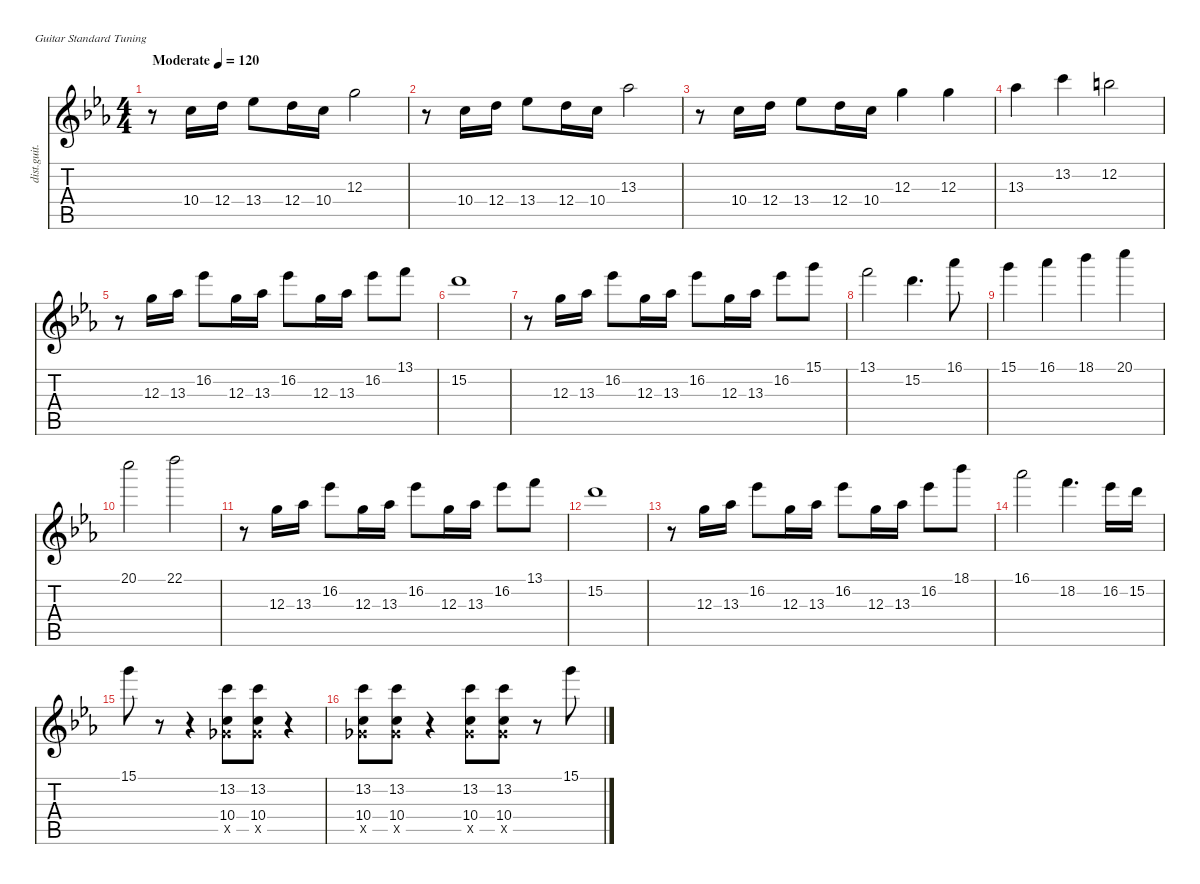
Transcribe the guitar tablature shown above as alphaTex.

\defaultSystemsLayout 4
\hideDynamics
\bracketExtendMode nobrackets
\otherSystemsTrackNameOrientation horizontal
\track ("Lead" "dist.guit.") {mute instrument distortionguitar}
\staff {score tabs}
\tuning (E4 B3 G3 D3 A2 E2)
\ts (4 4)
\beaming (8 2 2 2 2)
\tempo (120 "Moderate")
\clef g2
\ks eb
r.8{dy f instrument brasssection beam Down} 10.4{acc forcenatural}.16{beam Down} 12.4{acc forcenatural}.16{beam Down} 13.4{acc b}.8{beam Down} 12.4{acc forcenatural}.16{beam Down} 10.4{acc forcenatural}.16{beam Down} 12.3{acc forcenatural}.2{beam Down} |
r.8{beam Down} 10.4{acc forcenatural}.16{beam Down} 12.4{acc forcenatural}.16{beam Down} 13.4{acc b}.8{beam Down} 12.4{acc forcenatural}.16{beam Down} 10.4{acc forcenatural}.16{beam Down} 13.3{acc b}.2{beam Down} |
r.8{beam Down} 10.4{acc forcenatural}.16{beam Down} 12.4{acc forcenatural}.16{beam Down} 13.4{acc b}.8{beam Down} 12.4{acc forcenatural}.16{beam Down} 10.4{acc forcenatural}.16{beam Down} 12.3{acc forcenatural}.4{beam Down} 12.3{acc forcenatural}.4{beam Down} |
13.3{acc b}.4{beam Down} 13.2{acc forcenatural}.4{beam Down} 12.2{acc forcenatural}.2{beam Down} |
r.8{beam Down} 12.3{acc forcenatural}.16{beam Down} 13.3{acc b}.16{beam Down} 16.2{acc b}.8{beam Down} 12.3{acc forcenatural}.16{beam Down} 13.3{acc b}.16{beam Down} 16.2{acc b}.8{beam Down} 12.3{acc forcenatural}.16{beam Down} 13.3{acc b}.16{beam Down} 16.2{acc b}.8{beam Down} 13.1{acc forcenatural}.8{beam Down} |
15.2{acc forcenatural}.1{beam Down} |
r.8{beam Down} 12.3{acc forcenatural}.16{beam Down} 13.3{acc b}.16{beam Down} 16.2{acc b}.8{beam Down} 12.3{acc forcenatural}.16{beam Down} 13.3{acc b}.16{beam Down} 16.2{acc b}.8{beam Down} 12.3{acc forcenatural}.16{beam Down} 13.3{acc b}.16{beam Down} 16.2{acc b}.8{beam Down} 15.1{acc forcenatural}.8{beam Down} |
13.1{acc forcenatural}.2{beam Down} 15.2{acc forcenatural}.4{d beam Down} 16.1{acc b}.8{beam Down} |
15.1{acc forcenatural}.4{beam Down} 16.1{acc b}.4{beam Down} 18.1{acc b}.4{beam Down} 20.1{acc forcenatural}.4{beam Down} |
20.1{acc forcenatural}.2{beam Down} 22.1{acc forcenatural}.2{beam Down} |
r.8{beam Down} 12.3{acc forcenatural}.16{beam Down} 13.3{acc b}.16{beam Down} 16.2{acc b}.8{beam Down} 12.3{acc forcenatural}.16{beam Down} 13.3{acc b}.16{beam Down} 16.2{acc b}.8{beam Down} 12.3{acc forcenatural}.16{beam Down} 13.3{acc b}.16{beam Down} 16.2{acc b}.8{beam Down} 13.1{acc forcenatural}.8{beam Down} |
15.2{acc forcenatural}.1{beam Down} |
r.8{beam Down} 12.3{acc forcenatural}.16{beam Down} 13.3{acc b}.16{beam Down} 16.2{acc b}.8{beam Down} 12.3{acc forcenatural}.16{beam Down} 13.3{acc b}.16{beam Down} 16.2{acc b}.8{beam Down} 12.3{acc forcenatural}.16{beam Down} 13.3{acc b}.16{beam Down} 16.2{acc b}.8{beam Down} 18.1{acc b}.8{beam Down} |
16.1{acc b}.2{beam Down} 18.2{acc forcenatural}.4{d beam Down} 16.2{acc b}.16{beam Down} 15.2{acc forcenatural}.16{beam Down} |
15.1{acc forcenatural}.8{beam Down} r.8{beam Down} r.4{beam Down} (13.2{acc forcenatural} 9.5{x acc b} 10.4{acc forcenatural}).8{beam Down} (13.2{acc forcenatural} 9.5{x acc b} 10.4{acc forcenatural}).8{beam Down} r.4{beam Down} |
(13.2{acc forcenatural} 9.5{x acc b} 10.4{acc forcenatural}).8{beam Down} (13.2{acc forcenatural} 9.5{x acc b} 10.4{acc forcenatural}).8{beam Down} r.4{beam Down} (13.2{acc forcenatural} 9.5{x acc b} 10.4{acc forcenatural}).8{beam Down} (13.2{acc forcenatural} 9.5{x acc b} 10.4{acc forcenatural}).8{beam Down} r.8{beam Down} 15.1{acc forcenatural}.8{beam Down}
